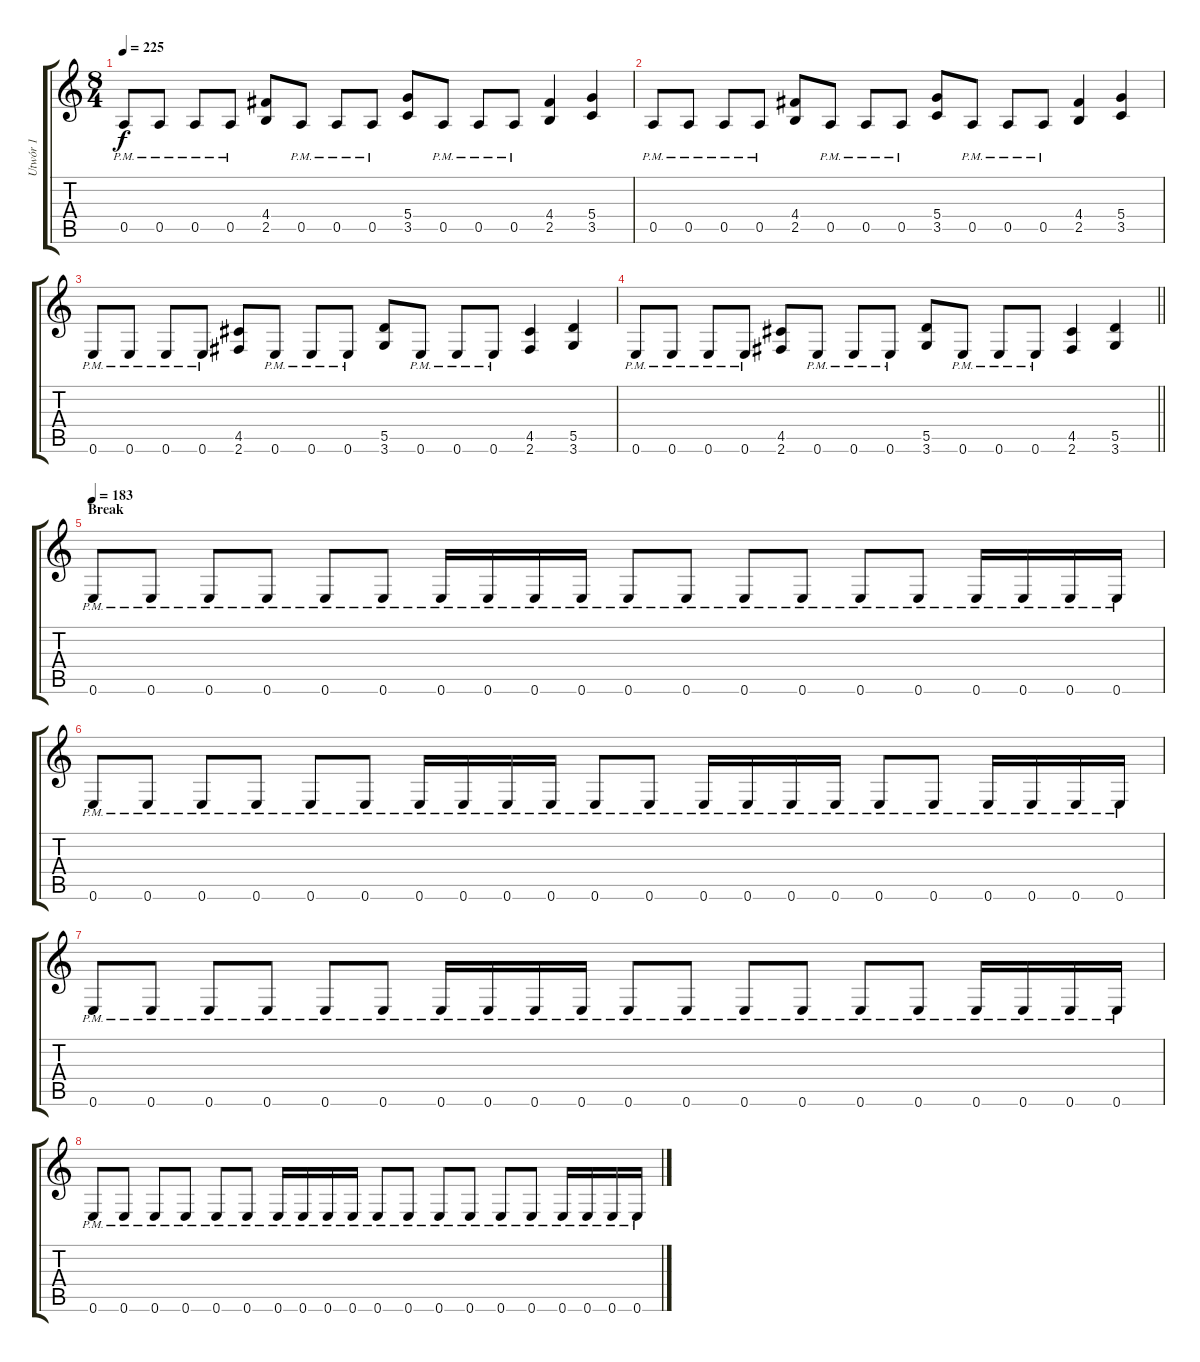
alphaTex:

\track ("Utwór 1" "Utwór 1") {instrument distortionguitar}
\staff {score tabs}
\tuning (E4 B3 G3 D3 A2 E2) {hide}
\ts (8 4)
\tempo 225
\clef g2
\ks c
0.5{pm}.8{dy f} 0.5{pm}.8 0.5{pm}.8 0.5{pm}.8 (4.4 2.5).8 0.5{pm}.8 0.5{pm}.8 0.5{pm}.8 (5.4 3.5).8 0.5{pm}.8 0.5{pm}.8 0.5{pm}.8 (4.4 2.5).4 (5.4 3.5).4 |
0.5{pm}.8 0.5{pm}.8 0.5{pm}.8 0.5{pm}.8 (4.4 2.5).8 0.5{pm}.8 0.5{pm}.8 0.5{pm}.8 (5.4 3.5).8 0.5{pm}.8 0.5{pm}.8 0.5{pm}.8 (4.4 2.5).4 (5.4 3.5).4 |
0.6{pm}.8 0.6{pm}.8 0.6{pm}.8 0.6{pm}.8 (4.5 2.6).8 0.6{pm}.8 0.6{pm}.8 0.6{pm}.8 (5.5 3.6).8 0.6{pm}.8 0.6{pm}.8 0.6{pm}.8 (4.5 2.6).4 (5.5 3.6).4 |
\barLineRight lightlight
0.6{pm}.8 0.6{pm}.8 0.6{pm}.8 0.6{pm}.8 (4.5 2.6).8 0.6{pm}.8 0.6{pm}.8 0.6{pm}.8 (5.5 3.6).8 0.6{pm}.8 0.6{pm}.8 0.6{pm}.8 (4.5 2.6).4 (5.5 3.6).4 |
\section ("" "Break")
\tempo 183
0.6{pm}.8 0.6{pm}.8 0.6{pm}.8 0.6{pm}.8 0.6{pm}.8 0.6{pm}.8 0.6{pm}.16 0.6{pm}.16 0.6{pm}.16 0.6{pm}.16 0.6{pm}.8 0.6{pm}.8 0.6{pm}.8 0.6{pm}.8 0.6{pm}.8 0.6{pm}.8 0.6{pm}.16 0.6{pm}.16 0.6{pm}.16 0.6{pm}.16 |
0.6{pm}.8 0.6{pm}.8 0.6{pm}.8 0.6{pm}.8 0.6{pm}.8 0.6{pm}.8 0.6{pm}.16 0.6{pm}.16 0.6{pm}.16 0.6{pm}.16 0.6{pm}.8 0.6{pm}.8 0.6{pm}.16 0.6{pm}.16 0.6{pm}.16 0.6{pm}.16 0.6{pm}.8 0.6{pm}.8 0.6{pm}.16 0.6{pm}.16 0.6{pm}.16 0.6{pm}.16 |
0.6{pm}.8 0.6{pm}.8 0.6{pm}.8 0.6{pm}.8 0.6{pm}.8 0.6{pm}.8 0.6{pm}.16 0.6{pm}.16 0.6{pm}.16 0.6{pm}.16 0.6{pm}.8 0.6{pm}.8 0.6{pm}.8 0.6{pm}.8 0.6{pm}.8 0.6{pm}.8 0.6{pm}.16 0.6{pm}.16 0.6{pm}.16 0.6{pm}.16 |
0.6{pm}.8 0.6{pm}.8 0.6{pm}.8 0.6{pm}.8 0.6{pm}.8 0.6{pm}.8 0.6{pm}.16 0.6{pm}.16 0.6{pm}.16 0.6{pm}.16 0.6{pm}.8 0.6{pm}.8 0.6{pm}.8 0.6{pm}.8 0.6{pm}.8 0.6{pm}.8 0.6{pm}.16 0.6{pm}.16 0.6{pm}.16 0.6{pm}.16
